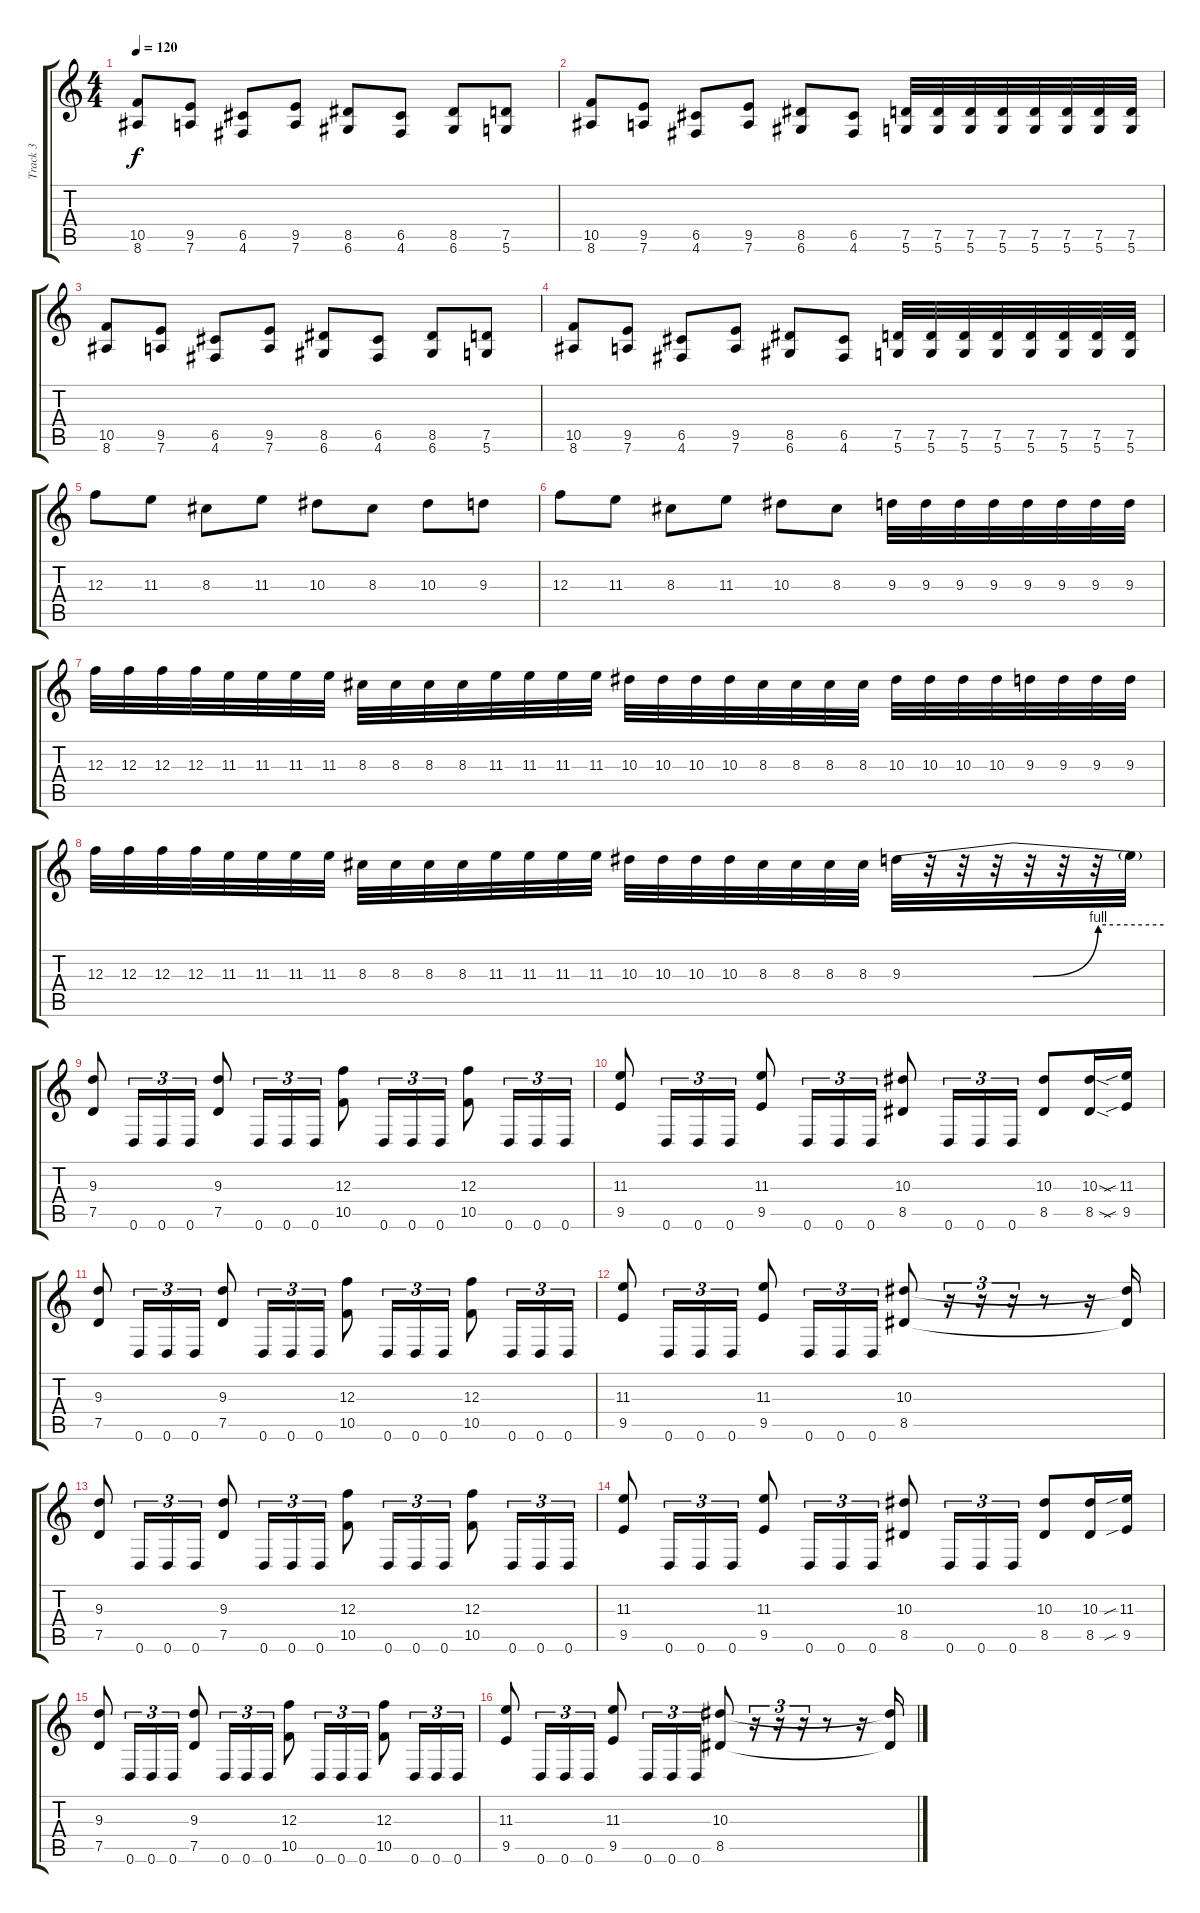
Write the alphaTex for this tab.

\track ("Track 3" "Track 3") {instrument distortionguitar}
\staff {score tabs}
\tuning (D4 A3 F3 C3 G2 D2) {hide}
\ts (4 4)
\tempo 120
\clef g2
\ks c
(10.5 8.6).8{dy f} (9.5 7.6).8 (6.5 4.6).8 (9.5 7.6).8 (8.5 6.6).8 (6.5 4.6).8 (8.5 6.6).8 (7.5 5.6).8 |
(10.5 8.6).8 (9.5 7.6).8 (6.5 4.6).8 (9.5 7.6).8 (8.5 6.6).8 (6.5 4.6).8 (7.5 5.6).32 (7.5 5.6).32 (7.5 5.6).32 (7.5 5.6).32 (7.5 5.6).32 (7.5 5.6).32 (7.5 5.6).32 (7.5 5.6).32 |
(10.5 8.6).8 (9.5 7.6).8 (6.5 4.6).8 (9.5 7.6).8 (8.5 6.6).8 (6.5 4.6).8 (8.5 6.6).8 (7.5 5.6).8 |
(10.5 8.6).8 (9.5 7.6).8 (6.5 4.6).8 (9.5 7.6).8 (8.5 6.6).8 (6.5 4.6).8 (7.5 5.6).32 (7.5 5.6).32 (7.5 5.6).32 (7.5 5.6).32 (7.5 5.6).32 (7.5 5.6).32 (7.5 5.6).32 (7.5 5.6).32 |
12.3.8 11.3.8 8.3.8 11.3.8 10.3.8 8.3.8 10.3.8 9.3.8 |
12.3.8 11.3.8 8.3.8 11.3.8 10.3.8 8.3.8 9.3.32 9.3.32 9.3.32 9.3.32 9.3.32 9.3.32 9.3.32 9.3.32 |
12.3.32 12.3.32 12.3.32 12.3.32 11.3.32 11.3.32 11.3.32 11.3.32 8.3.32 8.3.32 8.3.32 8.3.32 11.3.32 11.3.32 11.3.32 11.3.32 10.3.32 10.3.32 10.3.32 10.3.32 8.3.32 8.3.32 8.3.32 8.3.32 10.3.32 10.3.32 10.3.32 10.3.32 9.3.32 9.3.32 9.3.32 9.3.32 |
12.3.32 12.3.32 12.3.32 12.3.32 11.3.32 11.3.32 11.3.32 11.3.32 8.3.32 8.3.32 8.3.32 8.3.32 11.3.32 11.3.32 11.3.32 11.3.32 10.3.32 10.3.32 10.3.32 10.3.32 8.3.32 8.3.32 8.3.32 8.3.32 9.3{be (custom 0 0 30 0 45 4 60 4)}.32 r.32 r.32 r.32 r.32 r.32 r.32 9.3{t}.32 |
(9.3 7.5).8 0.6.16{tu (3 2)} 0.6.16{tu (3 2)} 0.6.16{tu (3 2)} (9.3 7.5).8 0.6.16{tu (3 2)} 0.6.16{tu (3 2)} 0.6.16{tu (3 2)} (12.3 10.5).8 0.6.16{tu (3 2)} 0.6.16{tu (3 2)} 0.6.16{tu (3 2)} (12.3 10.5).8 0.6.16{tu (3 2)} 0.6.16{tu (3 2)} 0.6.16{tu (3 2)} |
(11.3 9.5).8 0.6.16{tu (3 2)} 0.6.16{tu (3 2)} 0.6.16{tu (3 2)} (11.3 9.5).8 0.6.16{tu (3 2)} 0.6.16{tu (3 2)} 0.6.16{tu (3 2)} (10.3 8.5).8 0.6.16{tu (3 2)} 0.6.16{tu (3 2)} 0.6.16{tu (3 2)} (10.3 8.5).8 (10.3{sod} 8.5{sod}).16 (11.3{sib} 9.5{sib}).16 |
(9.3 7.5).8 0.6.16{tu (3 2)} 0.6.16{tu (3 2)} 0.6.16{tu (3 2)} (9.3 7.5).8 0.6.16{tu (3 2)} 0.6.16{tu (3 2)} 0.6.16{tu (3 2)} (12.3 10.5).8 0.6.16{tu (3 2)} 0.6.16{tu (3 2)} 0.6.16{tu (3 2)} (12.3 10.5).8 0.6.16{tu (3 2)} 0.6.16{tu (3 2)} 0.6.16{tu (3 2)} |
(11.3 9.5).8 0.6.16{tu (3 2)} 0.6.16{tu (3 2)} 0.6.16{tu (3 2)} (11.3 9.5).8 0.6.16{tu (3 2)} 0.6.16{tu (3 2)} 0.6.16{tu (3 2)} (10.3 8.5).8 r.16{tu (3 2)} r.16{tu (3 2)} r.16{tu (3 2)} r.8 r.16 (10.3{t} 8.5{t}).16 |
(9.3 7.5).8 0.6.16{tu (3 2)} 0.6.16{tu (3 2)} 0.6.16{tu (3 2)} (9.3 7.5).8 0.6.16{tu (3 2)} 0.6.16{tu (3 2)} 0.6.16{tu (3 2)} (12.3 10.5).8 0.6.16{tu (3 2)} 0.6.16{tu (3 2)} 0.6.16{tu (3 2)} (12.3 10.5).8 0.6.16{tu (3 2)} 0.6.16{tu (3 2)} 0.6.16{tu (3 2)} |
(11.3 9.5).8 0.6.16{tu (3 2)} 0.6.16{tu (3 2)} 0.6.16{tu (3 2)} (11.3 9.5).8 0.6.16{tu (3 2)} 0.6.16{tu (3 2)} 0.6.16{tu (3 2)} (10.3 8.5).8 0.6.16{tu (3 2)} 0.6.16{tu (3 2)} 0.6.16{tu (3 2)} (10.3 8.5).8 (10.3 8.5).16 (11.3{sib} 9.5{sib}).16 |
(9.3 7.5).8 0.6.16{tu (3 2)} 0.6.16{tu (3 2)} 0.6.16{tu (3 2)} (9.3 7.5).8 0.6.16{tu (3 2)} 0.6.16{tu (3 2)} 0.6.16{tu (3 2)} (12.3 10.5).8 0.6.16{tu (3 2)} 0.6.16{tu (3 2)} 0.6.16{tu (3 2)} (12.3 10.5).8 0.6.16{tu (3 2)} 0.6.16{tu (3 2)} 0.6.16{tu (3 2)} |
(11.3 9.5).8 0.6.16{tu (3 2)} 0.6.16{tu (3 2)} 0.6.16{tu (3 2)} (11.3 9.5).8 0.6.16{tu (3 2)} 0.6.16{tu (3 2)} 0.6.16{tu (3 2)} (10.3 8.5).8 r.16{tu (3 2)} r.16{tu (3 2)} r.16{tu (3 2)} r.8 r.16 (10.3{t} 8.5{t}).16
